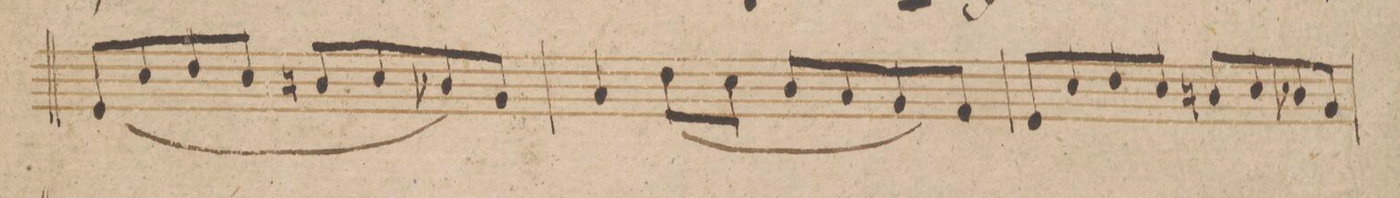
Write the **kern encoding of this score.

**kern	**dynam
*I"Violino 2do	*
*clefG2	*
*k[b-]	*
*met(c|)	*
*M2/2	*
(8e/L	.
8cc/	.
8dd/	.
8cc/J	.
8bn/L	.
8cc/	.
8b-X/	.
8g/J)	.
=79	=79
4a/	.
(<8dd\L	.
8cc\J	.
8b-/L	.
8a/	.
8g/	.
8f/J)	.
=80	=80
8e/L	.
8cc/	.
8dd/	.
8cc/J	.
8bn/L	.
8cc/	.
8b-X/	.
8g/J	.
=81	=81
*-	*-
